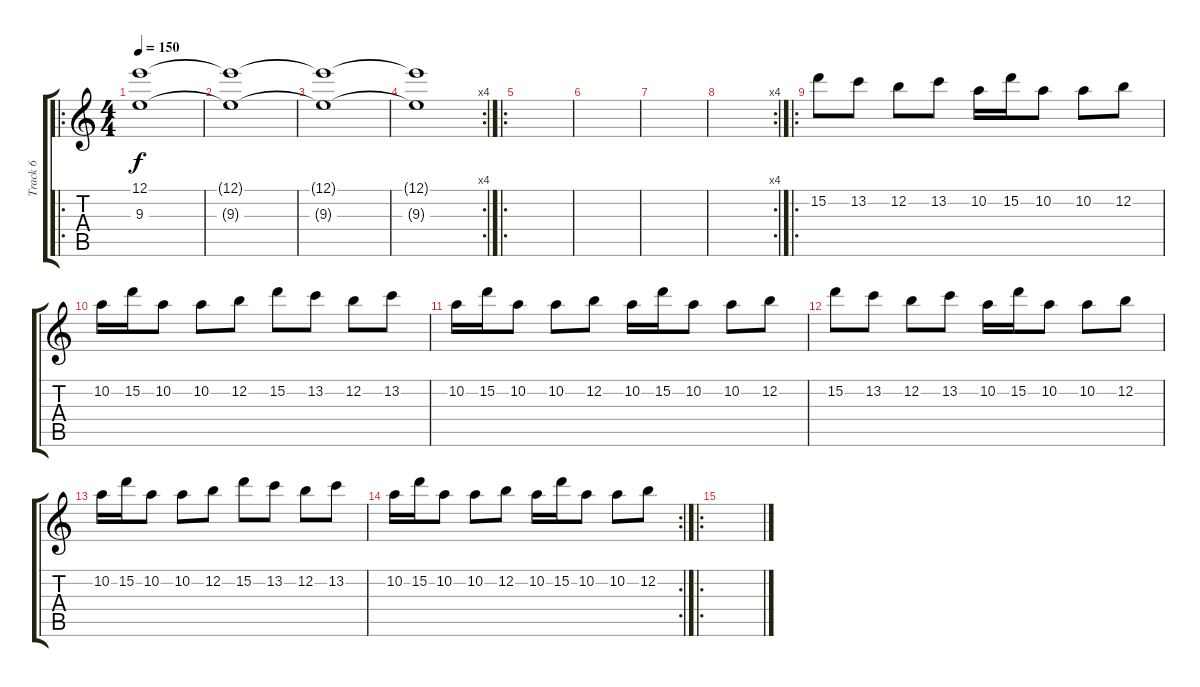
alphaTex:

\track ("Track 6" "Track 6") {instrument piccolo}
\staff {score tabs}
\tuning (E5 B4 G4 D4 A3 E3) {hide}
\ro
\ts (4 4)
\tempo 150
\clef g2
\ks c
(12.1 9.3).1{dy f} |
(12.1{t} 9.3{t}).1 |
(12.1{t} 9.3{t}).1 |
\rc 4
(12.1{t} 9.3{t}).1 |
\ro
|
|
|
\rc 4
|
\ro
15.2.8 13.2.8 12.2.8 13.2.8 10.2.16 15.2.16 10.2.8 10.2.8 12.2.8 |
10.2.16 15.2.16 10.2.8 10.2.8 12.2.8 15.2.8 13.2.8 12.2.8 13.2.8 |
10.2.16 15.2.16 10.2.8 10.2.8 12.2.8 10.2.16 15.2.16 10.2.8 10.2.8 12.2.8 |
15.2.8 13.2.8 12.2.8 13.2.8 10.2.16 15.2.16 10.2.8 10.2.8 12.2.8 |
10.2.16 15.2.16 10.2.8 10.2.8 12.2.8 15.2.8 13.2.8 12.2.8 13.2.8 |
\rc 2
10.2.16 15.2.16 10.2.8 10.2.8 12.2.8 10.2.16 15.2.16 10.2.8 10.2.8 12.2.8 |
\ro
